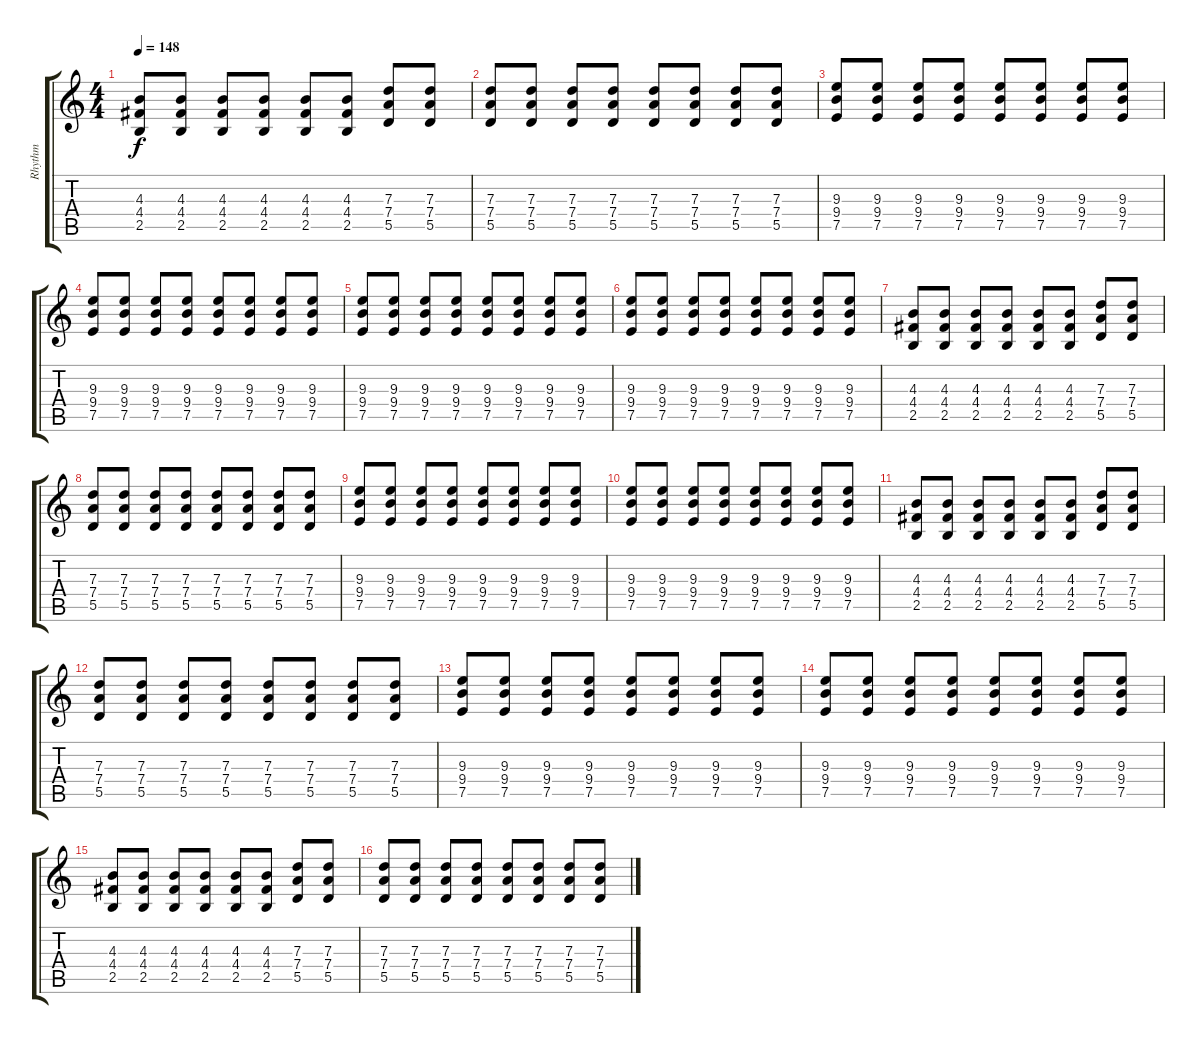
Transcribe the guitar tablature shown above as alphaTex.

\track ("Rhythm" "Rhythm") {instrument distortionguitar}
\staff {score tabs}
\tuning (E4 B3 G3 D3 A2 E2) {hide}
\ts (4 4)
\tempo 148
\clef g2
\ks c
(4.3 4.4 2.5).8{dy f} (4.3 4.4 2.5).8 (4.3 4.4 2.5).8 (4.3 4.4 2.5).8 (4.3 4.4 2.5).8 (4.3 4.4 2.5).8 (7.3 7.4 5.5).8 (7.3 7.4 5.5).8 |
(7.3 7.4 5.5).8 (7.3 7.4 5.5).8 (7.3 7.4 5.5).8 (7.3 7.4 5.5).8 (7.3 7.4 5.5).8 (7.3 7.4 5.5).8 (7.3 7.4 5.5).8 (7.3 7.4 5.5).8 |
(9.3 9.4 7.5).8 (9.3 9.4 7.5).8 (9.3 9.4 7.5).8 (9.3 9.4 7.5).8 (9.3 9.4 7.5).8 (9.3 9.4 7.5).8 (9.3 9.4 7.5).8 (9.3 9.4 7.5).8 |
(9.3 9.4 7.5).8 (9.3 9.4 7.5).8 (9.3 9.4 7.5).8 (9.3 9.4 7.5).8 (9.3 9.4 7.5).8 (9.3 9.4 7.5).8 (9.3 9.4 7.5).8 (9.3 9.4 7.5).8 |
(9.3 9.4 7.5).8 (9.3 9.4 7.5).8 (9.3 9.4 7.5).8 (9.3 9.4 7.5).8 (9.3 9.4 7.5).8 (9.3 9.4 7.5).8 (9.3 9.4 7.5).8 (9.3 9.4 7.5).8 |
(9.3 9.4 7.5).8 (9.3 9.4 7.5).8 (9.3 9.4 7.5).8 (9.3 9.4 7.5).8 (9.3 9.4 7.5).8 (9.3 9.4 7.5).8 (9.3 9.4 7.5).8 (9.3 9.4 7.5).8 |
(4.3 4.4 2.5).8 (4.3 4.4 2.5).8 (4.3 4.4 2.5).8 (4.3 4.4 2.5).8 (4.3 4.4 2.5).8 (4.3 4.4 2.5).8 (7.3 7.4 5.5).8 (7.3 7.4 5.5).8 |
(7.3 7.4 5.5).8 (7.3 7.4 5.5).8 (7.3 7.4 5.5).8 (7.3 7.4 5.5).8 (7.3 7.4 5.5).8 (7.3 7.4 5.5).8 (7.3 7.4 5.5).8 (7.3 7.4 5.5).8 |
(9.3 9.4 7.5).8 (9.3 9.4 7.5).8 (9.3 9.4 7.5).8 (9.3 9.4 7.5).8 (9.3 9.4 7.5).8 (9.3 9.4 7.5).8 (9.3 9.4 7.5).8 (9.3 9.4 7.5).8 |
(9.3 9.4 7.5).8 (9.3 9.4 7.5).8 (9.3 9.4 7.5).8 (9.3 9.4 7.5).8 (9.3 9.4 7.5).8 (9.3 9.4 7.5).8 (9.3 9.4 7.5).8 (9.3 9.4 7.5).8 |
(4.3 4.4 2.5).8 (4.3 4.4 2.5).8 (4.3 4.4 2.5).8 (4.3 4.4 2.5).8 (4.3 4.4 2.5).8 (4.3 4.4 2.5).8 (7.3 7.4 5.5).8 (7.3 7.4 5.5).8 |
(7.3 7.4 5.5).8 (7.3 7.4 5.5).8 (7.3 7.4 5.5).8 (7.3 7.4 5.5).8 (7.3 7.4 5.5).8 (7.3 7.4 5.5).8 (7.3 7.4 5.5).8 (7.3 7.4 5.5).8 |
(9.3 9.4 7.5).8 (9.3 9.4 7.5).8 (9.3 9.4 7.5).8 (9.3 9.4 7.5).8 (9.3 9.4 7.5).8 (9.3 9.4 7.5).8 (9.3 9.4 7.5).8 (9.3 9.4 7.5).8 |
(9.3 9.4 7.5).8 (9.3 9.4 7.5).8 (9.3 9.4 7.5).8 (9.3 9.4 7.5).8 (9.3 9.4 7.5).8 (9.3 9.4 7.5).8 (9.3 9.4 7.5).8 (9.3 9.4 7.5).8 |
(4.3 4.4 2.5).8 (4.3 4.4 2.5).8 (4.3 4.4 2.5).8 (4.3 4.4 2.5).8 (4.3 4.4 2.5).8 (4.3 4.4 2.5).8 (7.3 7.4 5.5).8 (7.3 7.4 5.5).8 |
(7.3 7.4 5.5).8 (7.3 7.4 5.5).8 (7.3 7.4 5.5).8 (7.3 7.4 5.5).8 (7.3 7.4 5.5).8 (7.3 7.4 5.5).8 (7.3 7.4 5.5).8 (7.3 7.4 5.5).8
